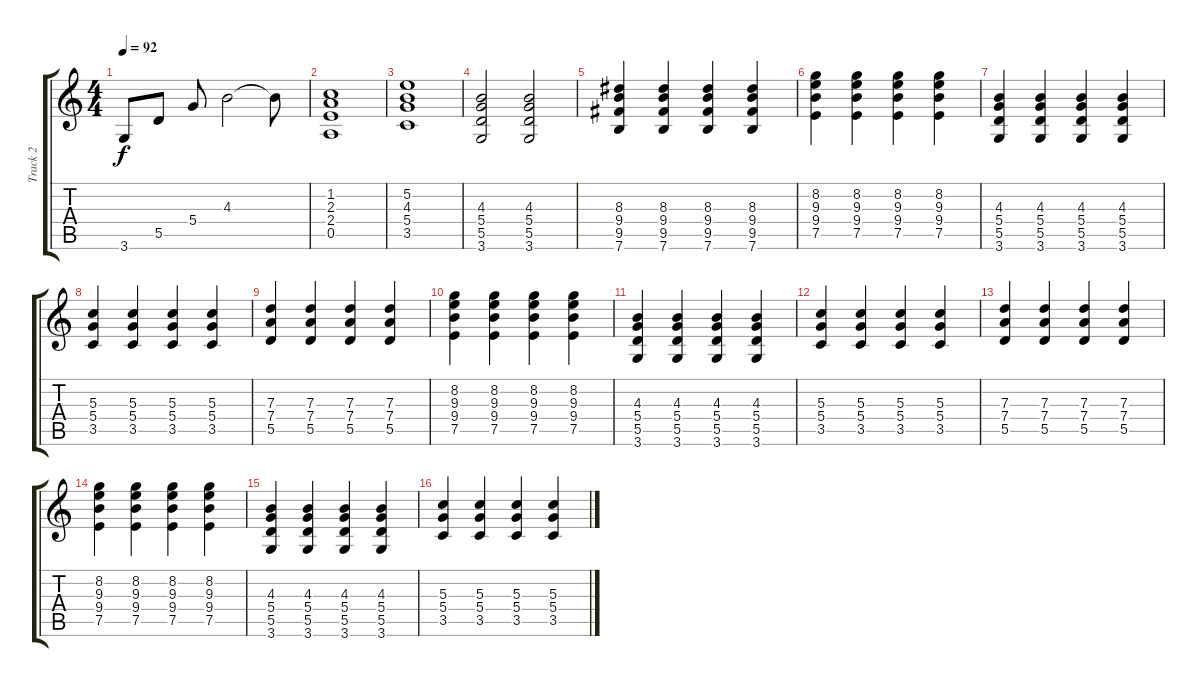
\track ("Track 2" "Track 2") {instrument overdrivenguitar}
\staff {score tabs}
\tuning (E4 B3 G3 D3 A2 E2) {hide}
\ts (4 4)
\tempo 92
\clef g2
\ks c
3.6.8{dy f} 5.5.8 5.4.8 4.3.2 4.3{t}.8 |
(1.2 2.3 2.4 0.5).1 |
(5.2 4.3 5.4 3.5).1 |
(4.3 5.4 5.5 3.6).2 (4.3 5.4 5.5 3.6).2 |
(8.3 9.4 9.5 7.6).4 (8.3 9.4 9.5 7.6).4 (8.3 9.4 9.5 7.6).4 (8.3 9.4 9.5 7.6).4 |
(8.2 9.3 9.4 7.5).4 (8.2 9.3 9.4 7.5).4 (8.2 9.3 9.4 7.5).4 (8.2 9.3 9.4 7.5).4 |
(4.3 5.4 5.5 3.6).4 (4.3 5.4 5.5 3.6).4 (4.3 5.4 5.5 3.6).4 (4.3 5.4 5.5 3.6).4 |
(5.3 5.4 3.5).4 (5.3 5.4 3.5).4 (5.3 5.4 3.5).4 (5.3 5.4 3.5).4 |
(7.3 7.4 5.5).4 (7.3 7.4 5.5).4 (7.3 7.4 5.5).4 (7.3 7.4 5.5).4 |
(8.2 9.3 9.4 7.5).4 (8.2 9.3 9.4 7.5).4 (8.2 9.3 9.4 7.5).4 (8.2 9.3 9.4 7.5).4 |
(4.3 5.4 5.5 3.6).4 (4.3 5.4 5.5 3.6).4 (4.3 5.4 5.5 3.6).4 (4.3 5.4 5.5 3.6).4 |
(5.3 5.4 3.5).4 (5.3 5.4 3.5).4 (5.3 5.4 3.5).4 (5.3 5.4 3.5).4 |
(7.3 7.4 5.5).4 (7.3 7.4 5.5).4 (7.3 7.4 5.5).4 (7.3 7.4 5.5).4 |
(8.2 9.3 9.4 7.5).4 (8.2 9.3 9.4 7.5).4 (8.2 9.3 9.4 7.5).4 (8.2 9.3 9.4 7.5).4 |
(4.3 5.4 5.5 3.6).4 (4.3 5.4 5.5 3.6).4 (4.3 5.4 5.5 3.6).4 (4.3 5.4 5.5 3.6).4 |
(5.3 5.4 3.5).4 (5.3 5.4 3.5).4 (5.3 5.4 3.5).4 (5.3 5.4 3.5).4
